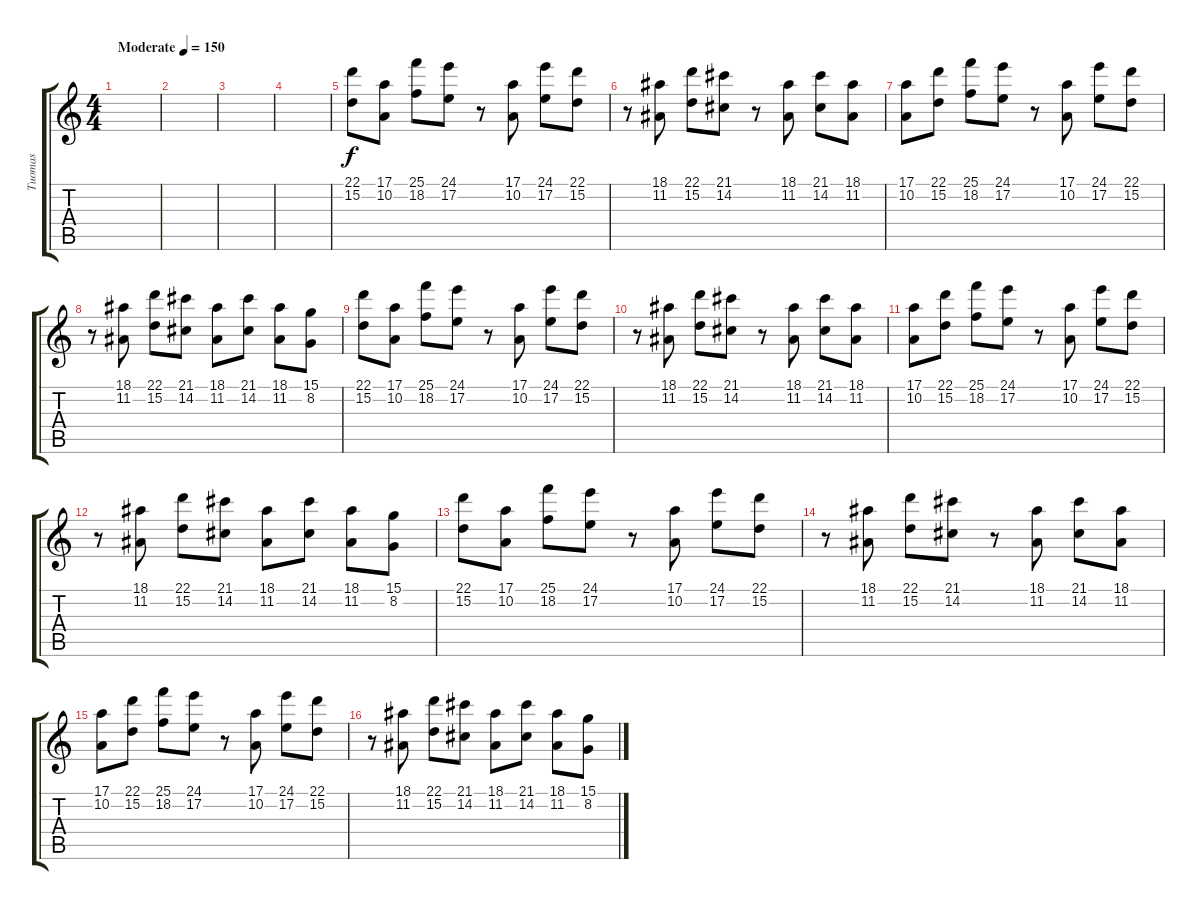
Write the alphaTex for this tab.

\track ("Tuomas" "Tuomas") {instrument stringensemble1}
\staff {score tabs}
\tuning (E4 B3 G3 D3 A2 E2) {hide}
\ts (4 4)
\tempo (150 "Moderate")
\clef g2
\ks c
|
|
|
|
(22.1 15.2).8 (17.1 10.2).8 (25.1 18.2).8 (24.1 17.2).8 r.8 (17.1 10.2).8 (24.1 17.2).8 (22.1 15.2).8 |
r.8 (18.1 11.2).8 (22.1 15.2).8 (21.1 14.2).8 r.8 (18.1 11.2).8 (21.1 14.2).8 (18.1 11.2).8 |
(17.1 10.2).8 (22.1 15.2).8 (25.1 18.2).8 (24.1 17.2).8 r.8 (17.1 10.2).8 (24.1 17.2).8 (22.1 15.2).8 |
r.8 (18.1 11.2).8 (22.1 15.2).8 (21.1 14.2).8 (18.1 11.2).8 (21.1 14.2).8 (18.1 11.2).8 (15.1 8.2).8 |
(22.1 15.2).8 (17.1 10.2).8 (25.1 18.2).8 (24.1 17.2).8 r.8 (17.1 10.2).8 (24.1 17.2).8 (22.1 15.2).8 |
r.8 (18.1 11.2).8 (22.1 15.2).8 (21.1 14.2).8 r.8 (18.1 11.2).8 (21.1 14.2).8 (18.1 11.2).8 |
(17.1 10.2).8 (22.1 15.2).8 (25.1 18.2).8 (24.1 17.2).8 r.8 (17.1 10.2).8 (24.1 17.2).8 (22.1 15.2).8 |
r.8 (18.1 11.2).8 (22.1 15.2).8 (21.1 14.2).8 (18.1 11.2).8 (21.1 14.2).8 (18.1 11.2).8 (15.1 8.2).8 |
(22.1 15.2).8 (17.1 10.2).8 (25.1 18.2).8 (24.1 17.2).8 r.8 (17.1 10.2).8 (24.1 17.2).8 (22.1 15.2).8 |
r.8 (18.1 11.2).8 (22.1 15.2).8 (21.1 14.2).8 r.8 (18.1 11.2).8 (21.1 14.2).8 (18.1 11.2).8 |
(17.1 10.2).8 (22.1 15.2).8 (25.1 18.2).8 (24.1 17.2).8 r.8 (17.1 10.2).8 (24.1 17.2).8 (22.1 15.2).8 |
r.8 (18.1 11.2).8 (22.1 15.2).8 (21.1 14.2).8 (18.1 11.2).8 (21.1 14.2).8 (18.1 11.2).8 (15.1 8.2).8
